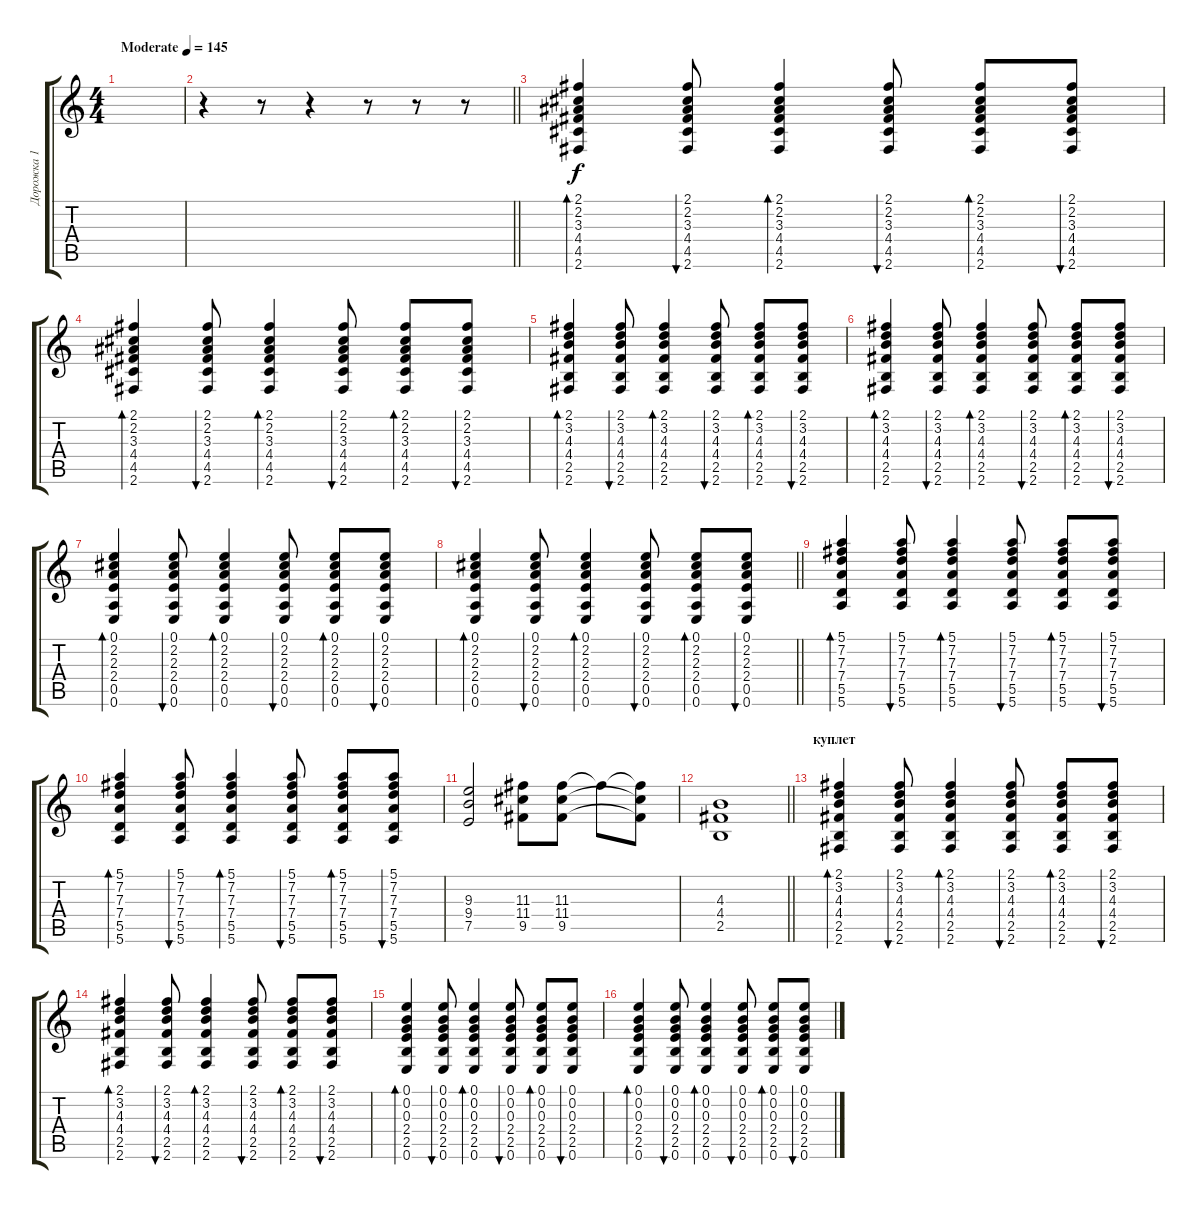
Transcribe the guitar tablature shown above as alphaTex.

\track ("Дорожка 1" "Дорожка 1") {instrument acousticguitarsteel}
\staff {score tabs}
\tuning (E4 B3 G3 D3 A2 E2) {hide}
\ts (4 4)
\tempo (145 "Moderate")
\clef g2
\ks c
|
\barLineRight lightlight
r.4 r.8 r.4 r.8 r.8 r.8 |
(2.1 2.2 3.3 4.4 4.5 2.6).4{bd 60} (2.1 2.2 3.3 4.4 4.5 2.6).8{bu 60} (2.1 2.2 3.3 4.4 4.5 2.6).4{bd 60} (2.1 2.2 3.3 4.4 4.5 2.6).8{bu 60} (2.1 2.2 3.3 4.4 4.5 2.6).8{bd 60} (2.1 2.2 3.3 4.4 4.5 2.6).8{bu 60} |
(2.1 2.2 3.3 4.4 4.5 2.6).4{bd 60} (2.1 2.2 3.3 4.4 4.5 2.6).8{bu 60} (2.1 2.2 3.3 4.4 4.5 2.6).4{bd 60} (2.1 2.2 3.3 4.4 4.5 2.6).8{bu 60} (2.1 2.2 3.3 4.4 4.5 2.6).8{bd 60} (2.1 2.2 3.3 4.4 4.5 2.6).8{bu 60} |
(2.1 3.2 4.3 4.4 2.5 2.6).4{bd 60} (2.1 3.2 4.3 4.4 2.5 2.6).8{bu 60} (2.1 3.2 4.3 4.4 2.5 2.6).4{bd 60} (2.1 3.2 4.3 4.4 2.5 2.6).8{bu 60} (2.1 3.2 4.3 4.4 2.5 2.6).8{bd 60} (2.1 3.2 4.3 4.4 2.5 2.6).8{bu 60} |
(2.1 3.2 4.3 4.4 2.5 2.6).4{bd 60} (2.1 3.2 4.3 4.4 2.5 2.6).8{bu 60} (2.1 3.2 4.3 4.4 2.5 2.6).4{bd 60} (2.1 3.2 4.3 4.4 2.5 2.6).8{bu 60} (2.1 3.2 4.3 4.4 2.5 2.6).8{bd 60} (2.1 3.2 4.3 4.4 2.5 2.6).8{bu 60} |
(0.1 2.2 2.3 2.4 0.5 0.6).4{bd 60} (0.1 2.2 2.3 2.4 0.5 0.6).8{bu 60} (0.1 2.2 2.3 2.4 0.5 0.6).4{bd 60} (0.1 2.2 2.3 2.4 0.5 0.6).8{bu 60} (0.1 2.2 2.3 2.4 0.5 0.6).8{bd 60} (0.1 2.2 2.3 2.4 0.5 0.6).8{bu 60} |
\barLineRight lightlight
(0.1 2.2 2.3 2.4 0.5 0.6).4{bd 60} (0.1 2.2 2.3 2.4 0.5 0.6).8{bu 60} (0.1 2.2 2.3 2.4 0.5 0.6).4{bd 60} (0.1 2.2 2.3 2.4 0.5 0.6).8{bu 60} (0.1 2.2 2.3 2.4 0.5 0.6).8{bd 60} (0.1 2.2 2.3 2.4 0.5 0.6).8{bu 60} |
(5.1 7.2 7.3 7.4 5.5 5.6).4{bd 60} (5.1 7.2 7.3 7.4 5.5 5.6).8{bu 60} (5.1 7.2 7.3 7.4 5.5 5.6).4{bd 60} (5.1 7.2 7.3 7.4 5.5 5.6).8{bu 60} (5.1 7.2 7.3 7.4 5.5 5.6).8{bd 60} (5.1 7.2 7.3 7.4 5.5 5.6).8{bu 60} |
(5.1 7.2 7.3 7.4 5.5 5.6).4{bd 60} (5.1 7.2 7.3 7.4 5.5 5.6).8{bu 60} (5.1 7.2 7.3 7.4 5.5 5.6).4{bd 60} (5.1 7.2 7.3 7.4 5.5 5.6).8{bu 60} (5.1 7.2 7.3 7.4 5.5 5.6).8{bd 60} (5.1 7.2 7.3 7.4 5.5 5.6).8{bu 60} |
(9.3 9.4 7.5).2 (11.3 11.4 9.5).8 (11.3 11.4 9.5).8 11.3{t}.8 (11.3{t} 11.4{t} 9.5{t}).8 |
\barLineRight lightlight
(4.3 4.4 2.5).1 |
\section ("" "куплет")
(2.1 3.2 4.3 4.4 2.5 2.6).4{bd 60} (2.1 3.2 4.3 4.4 2.5 2.6).8{bu 60} (2.1 3.2 4.3 4.4 2.5 2.6).4{bd 60} (2.1 3.2 4.3 4.4 2.5 2.6).8{bu 60} (2.1 3.2 4.3 4.4 2.5 2.6).8{bd 60} (2.1 3.2 4.3 4.4 2.5 2.6).8{bu 60} |
(2.1 3.2 4.3 4.4 2.5 2.6).4{bd 60} (2.1 3.2 4.3 4.4 2.5 2.6).8{bu 60} (2.1 3.2 4.3 4.4 2.5 2.6).4{bd 60} (2.1 3.2 4.3 4.4 2.5 2.6).8{bu 60} (2.1 3.2 4.3 4.4 2.5 2.6).8{bd 60} (2.1 3.2 4.3 4.4 2.5 2.6).8{bu 60} |
(0.1 0.2 0.3 2.4 2.5 0.6).4{bd 60} (0.1 0.2 0.3 2.4 2.5 0.6).8{bu 60} (0.1 0.2 0.3 2.4 2.5 0.6).4{bd 60} (0.1 0.2 0.3 2.4 2.5 0.6).8{bu 60} (0.1 0.2 0.3 2.4 2.5 0.6).8{bd 60} (0.1 0.2 0.3 2.4 2.5 0.6).8{bu 60} |
(0.1 0.2 0.3 2.4 2.5 0.6).4{bd 60} (0.1 0.2 0.3 2.4 2.5 0.6).8{bu 60} (0.1 0.2 0.3 2.4 2.5 0.6).4{bd 60} (0.1 0.2 0.3 2.4 2.5 0.6).8{bu 60} (0.1 0.2 0.3 2.4 2.5 0.6).8{bd 60} (0.1 0.2 0.3 2.4 2.5 0.6).8{bu 60}
